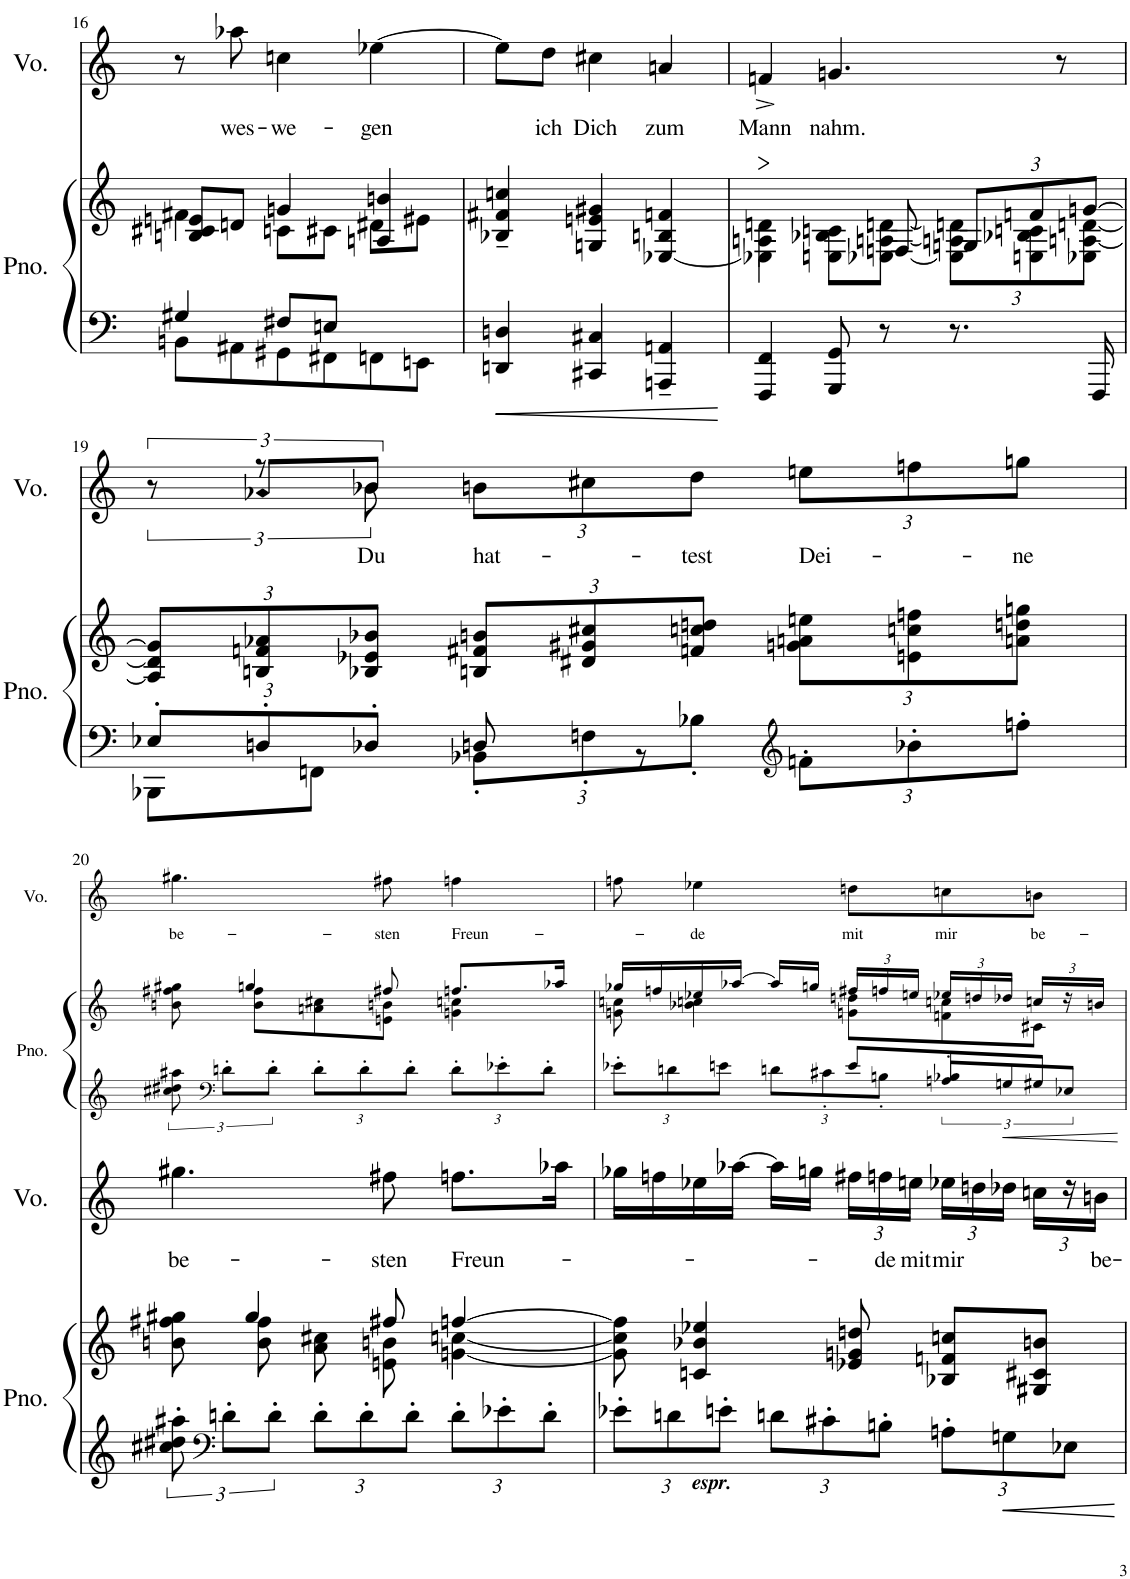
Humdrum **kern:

**kern	**kern	**dynam	**kern	**text	**kern	**kern	**kern	**text
*part4	*part4	*part4	*part3	*part3	*part2	*part2	*part1	*part1
*staff6	*staff5	*staff5/6	*staff4	*staff4	*staff3	*staff2	*staff1	*staff1
*I"Piano	*	*	*I"Voz	*	*I"Piano	*	*I"Voz	*
*I'Pno.	*	*	*I'Vo.	*	*I'Pno.	*	*I'Vo.	*
!!LO:PB:g=z
*clefF4	*clefG2	*	*clefG2	*	*clefF4	*clefG2	*clefG2	*
*k[]	*k[]	*	*k[]	*	*k[]	*k[]	*k[]	*
*M3/4	*M3/4	*	*M3/4	*	*M3/4	*M3/4	*M3/4	*
=16	=16	=16	=16	=16	=16	=16	=16	=16
*^	*^	*	*	*	*	*	*	*
4G#X/	8BBn\L	4f#X\	8Bn/ 8c#X/ 8en/L	.	8r	.	2.r	2.r	2.r	.
!	!	!	!	!	!	!LO:LY:b	!	!	!	!
.	8AA#X\	.	8dn/J	.	8aa-X\	wes-	.	.	.	.
!	!	!	!	!	!	!LO:LY:b	!	!	!	!
8F#X/L	8GG#X\	4gn/	8cn\L	.	4ccn\	-we-	.	.	.	.
8En/J	8FF#X\	.	8c#X\J	.	.	.	.	.	.	.
!	!	!	!	!	!	!LO:LY:b	!	!	!	!
4ryy	8FFn\	4An/ 4bn/	8d#X\L	.	[4ee-X\	-gen	.	.	.	.
.	8EEn\J	.	8e#X\J	.	.	.	.	.	.	.
=17	=17	=17	=17	=17	=17	=17	=17	=17	=17	=17
!	!	!	!	!LO:HP:b=2	!	!	!	!	!	!
*v	*v	*	*	*	*	*	*	*	*	*
*	*v	*v	*	*	*	*	*	*	*
4DDn/ 4Dn/	4B-X/~ 4f#X/~ 4ccn/~	<	8ee-\L]	.	2.r	2.r	2.r	.
!	!	!	!	!LO:LY:b	!	!	!	!
.	.	.	8dd\J	ich	.	.	.	.
!	!	!	!	!LO:LY:b	!	!	!	!
4CC#X/ 4C#X/	4Gn/ 4en/ 4g#X/	.	4cc#X\	Dich	.	.	.	.
!	!	!	!	!LO:LY:b	!	!	!	!
4AAAn/~ 4AAn/~	[4E-X/ 4Bn/ 4fn/	.	4an/	zum	.	.	.	.
=18	=18	=18	=18	=18	=18	=18	=18	=18
!	!	!LO:HP:b	!	!LO:LY:b	!	!	!	!
*	*^	*	*	*	*	*	*	*
4FFF/ 4FF/	4An\ 4dn\	4E-X\]	>	4fn^/	Mann	2.r	2.r	2.r	.
!	!	!	!	!	!LO:LY:b	!	!	!	!
8GGG/ 8GG/	8En\ 8B-X\ 8cn\L	8ryy	.	4.gn/	nahm.	.	.	.	.
8r	[8E-X\ [8An\ [8dn\J	8Fn/	[	.	.	.	.	.	.
*	*Xbrackettup	*	*	*	*	*	*	*	*
8.r	12E-\] 12An\] 12dn\]L	12Gn/L	.	.	.	.	.	.	.
.	12En\ 12B-X\ 12cn\	12fn/	.	.	.	.	.	.	.
.	.	.	.	8r	.	.	.	.	.
.	12E-X\ [12An\ [12dn\J	[12gn/J	.	.	.	.	.	.	.
16FFF/	.	.	.	.	.	.	.	.	.
*	*v	*v	*	*	*	*	*	*	*
!!LO:LB:g=z
=19	=19	=19	=19	=19	=19	=19	=19	=19
*Xbrackettup	*	*	*	*	*	*	*	*
*^	*	*	*^	*	*	*	*	*
12E-X'/L	8BBB-X\L	12A/] 12d/] 12g/]L	.	12r	12ryy	.	2.r	2.r	2.r	.
12Dn'/	.	12Bn/ 12fn/ 12a-X/	.	12r	12a-X/L	.	.	.	.	.
.	8FFn\J	.	.	.	.	.	.	.	.	.
!	!	!	!	!	!	!LO:LY:b	!	!	!	!
12D-X'/J	.	12B-X/ 12e-X/ 12b-X/J	.	12b-X\	12b-/J	Du	.	.	.	.
*	*	*	*	*Xbrackettup	*	*	*	*	*	*
!	!	!	!	!	!	!LO:LY:b	!	!	!	!
12BB-X'\L	8Dn/	12Bn/ 12f#X/ 12bn/L	.	12bn\L	2ryy	hat-	.	.	.	.
12Fn'\	.	12d#X/ 12g#X/ 12cc#X/	.	12cc#X\	.	.	.	.	.	.
.	8r	.	.	.	.	.	.	.	.	.
!	!	!	!	!	!	!LO:LY:b	!	!	!	!
12B-X'\J	.	12fn/ 12ccn/ 12ddn/J	.	12dd\J	.	-test	.	.	.	.
*clefG2	*	*	*	*	*	*	*	*	*	*
!	!	!	!	!	!	!LO:LY:b	!	!	!	!
12fn'\L	4ryy	12gn\ 12an\ 12een\L	.	12een\L	.	Dei-	.	.	.	.
12b-X'\	.	12en\ 12ccn\ 12ffn\	.	12ffn\	.	.	.	.	.	.
!	!	!	!	!	!	!LO:LY:b	!	!	!	!
12ffn'\J	.	12an\ 12ddn\ 12ggn\J	.	12ggn\J	.	-ne	.	.	.	.
*v	*v	*	*	*v	*v	*	*	*	*	*
!!LO:LB:g=z
=20	=20	=20	=20	=20	=20	=20	=20	=20
*	*	*	*	*	*clefG2	*	*	*
*brackettup	*	*	*	*	*	*	*	*
*	*^	*	*	*	*	*	*	*
!	!	!	!	!	!LO:LY:b	!	!	!	!LO:LY:b
*	*	*	*	*	*	*	*^	*	*
12cc#X\' 12dd#X\' 12aa#X\'	8ryy	8bn\ 8ff#X\ 8gg#X\	.	4.gg#X\	be-	12cc#X\ 12dd#X\ 12aa#X\	8bn\ 8ff#X\ 8gg#X\	8ryy	4.gg#X\	be-
*clefF4	*	*	*	*	*	*clefF4	*	*	*	*
12dn'\L	.	.	.	.	.	12dn'\L	.	.	.	.
.	4gg#/	8b\ 8ff#\	.	.	.	.	4ggn/	8b\ 8ff#\L	.	.
12d'\J	.	.	.	.	.	12d'\J	.	.	.	.
*Xbrackettup	*	*	*	*	*	*Xbrackettup	*	*	*	*
12d'\L	.	8a\ 8cc#X\	.	.	.	12d'\L	.	8an\ 8cc#X\	.	.
12d'\	.	.	.	.	.	12d'\	.	.	.	.
!	!	!	!	!	!LO:LY:b	!	!	!	!	!LO:LY:b
.	8ff#X/	8en\ 8bn\	.	8ff#X\	-sten	.	8ff#X/	8en\ 8bn\J	8ff#X\	-sten
12d'\J	.	.	.	.	.	12d'\J	.	.	.	.
!	!	!	!	!	!LO:LY:b	!	!	!	!	!LO:LY:b
12d'\L	[4ffn/	[4gn\ [4ccn\	.	8.ffn\L	Freun-	12d'\L	8.ffn/L	4gn\ 4ccn\	4ffn\	Freun-
12e-X'\	.	.	.	.	.	12e-X'\	.	.	.	.
12d'\J	.	.	.	.	.	12d'\J	.	.	.	.
.	.	.	.	16aa-X\Jk	.	.	16aa-X/Jk	.	.	.
*	*v	*v	*	*	*	*	*	*	*	*
=21	=21	=21	=21	=21	=21	=21	=21	=21	=21
*	*	*	*	*	*^	*	*	*	*
12e-X'\L	8g\] 8cc\] 8ff\]	.	16gg-X\LL	.	12e-X'\L	4.ryy	16gg-X/LL	8gn\ 8ccn\	8ffn\	.
.	.	.	16ffn\	.	.	.	16ffn/	.	.	.
!LO:TX:b:Bi:t=espr.	!	!	!	!	!	!	!	!	!	!
12dn\	.	.	.	.	12dn\	.	.	.	.	.
!	!	!	!	!	!	!	!	!	!	!LO:LY:b
.	4cn/ 4b-X/ 4ee-X/	.	16ee-X\	.	.	.	16ee-X/	4b-X\ 4ccn\	4ee-X\	-de
12en'\J	.	.	.	.	12en\J	.	.	.	.	.
.	.	.	[16aa-X\JJ	.	.	.	[16aa-X/JJ	.	.	.
12dn\L	.	.	16aa-\LL]	.	12dn\L	.	16aa-/LL]	.	.	.
.	.	.	16ggn\JJ	.	.	.	16ggn/JJ	.	.	.
12c#X'\	.	.	.	.	12c#X'\	.	.	.	.	.
*	*	*	*	*	*	*	*Xbrackettup	*	*	*
!	!	!	!	!	!	!	!	!	!	!LO:LY:b
.	8e-X/ 8gn/ 8ddn/	.	24ff#X\LL	.	.	8e/L	24ff#X/LL	8gn\ 8ddn\L	8ddn\L	mit
!	!	!	!	!LO:LY:b	!	!	!	!	!	!
12Bn'\J	.	.	24ffn\	-de	12Bn'\J	.	24ffn/	.	.	.
!	!	!	!	!LO:LY:b	!	!	!	!	!	!
.	.	.	24een\JJ	mit	.	.	24een/JJ	.	.	.
!	!	!	!	!LO:LY:b	!	!	!	!	!	!
*	*	*	*	*	*brackettup	*	*	*	*	*
!	!	!	!	!	!	!	!	!	!	!LO:LY:b
12An'\L	8B-X/ 8fn/ 8ccn/L	.	24ee-X\LL	mir	12An'/L	8B-X/	24ee-X/LL	8fn\ 8ccn\	8ccn\	mir
.	.	.	24ddn\	.	.	.	24ddn/	.	.	.
12Gn\	.	.	24dd-X\JJ	.	12Gn/	.	24dd-X/JJ	.	.	.
!	!	!	!	!	!	!	!	!	!	!LO:LY:b
.	8G#X/ 8c#X/ 8bn/J	.	24ccn\LL	.	.	8G#X/J	24ccn/LL	8c#X\J	8bn\J	be-
12E-X\J	.	.	24r	.	12E-X/J	.	24r	.	.	.
!	!	!	!	!LO:LY:b	!	!	!	!	!	!
.	.	.	24bn\JJ	be-	.	.	24bn/JJ	.	.	.
*	*	*	*	*	*v	*v	*	*	*	*
*	*	*	*	*	*	*v	*v	*	*
.	.	]	.	.	.	.	.	.
=	=	=	=	=	=	=	=	=
*-	*-	*-	*-	*-	*-	*-	*-	*-
